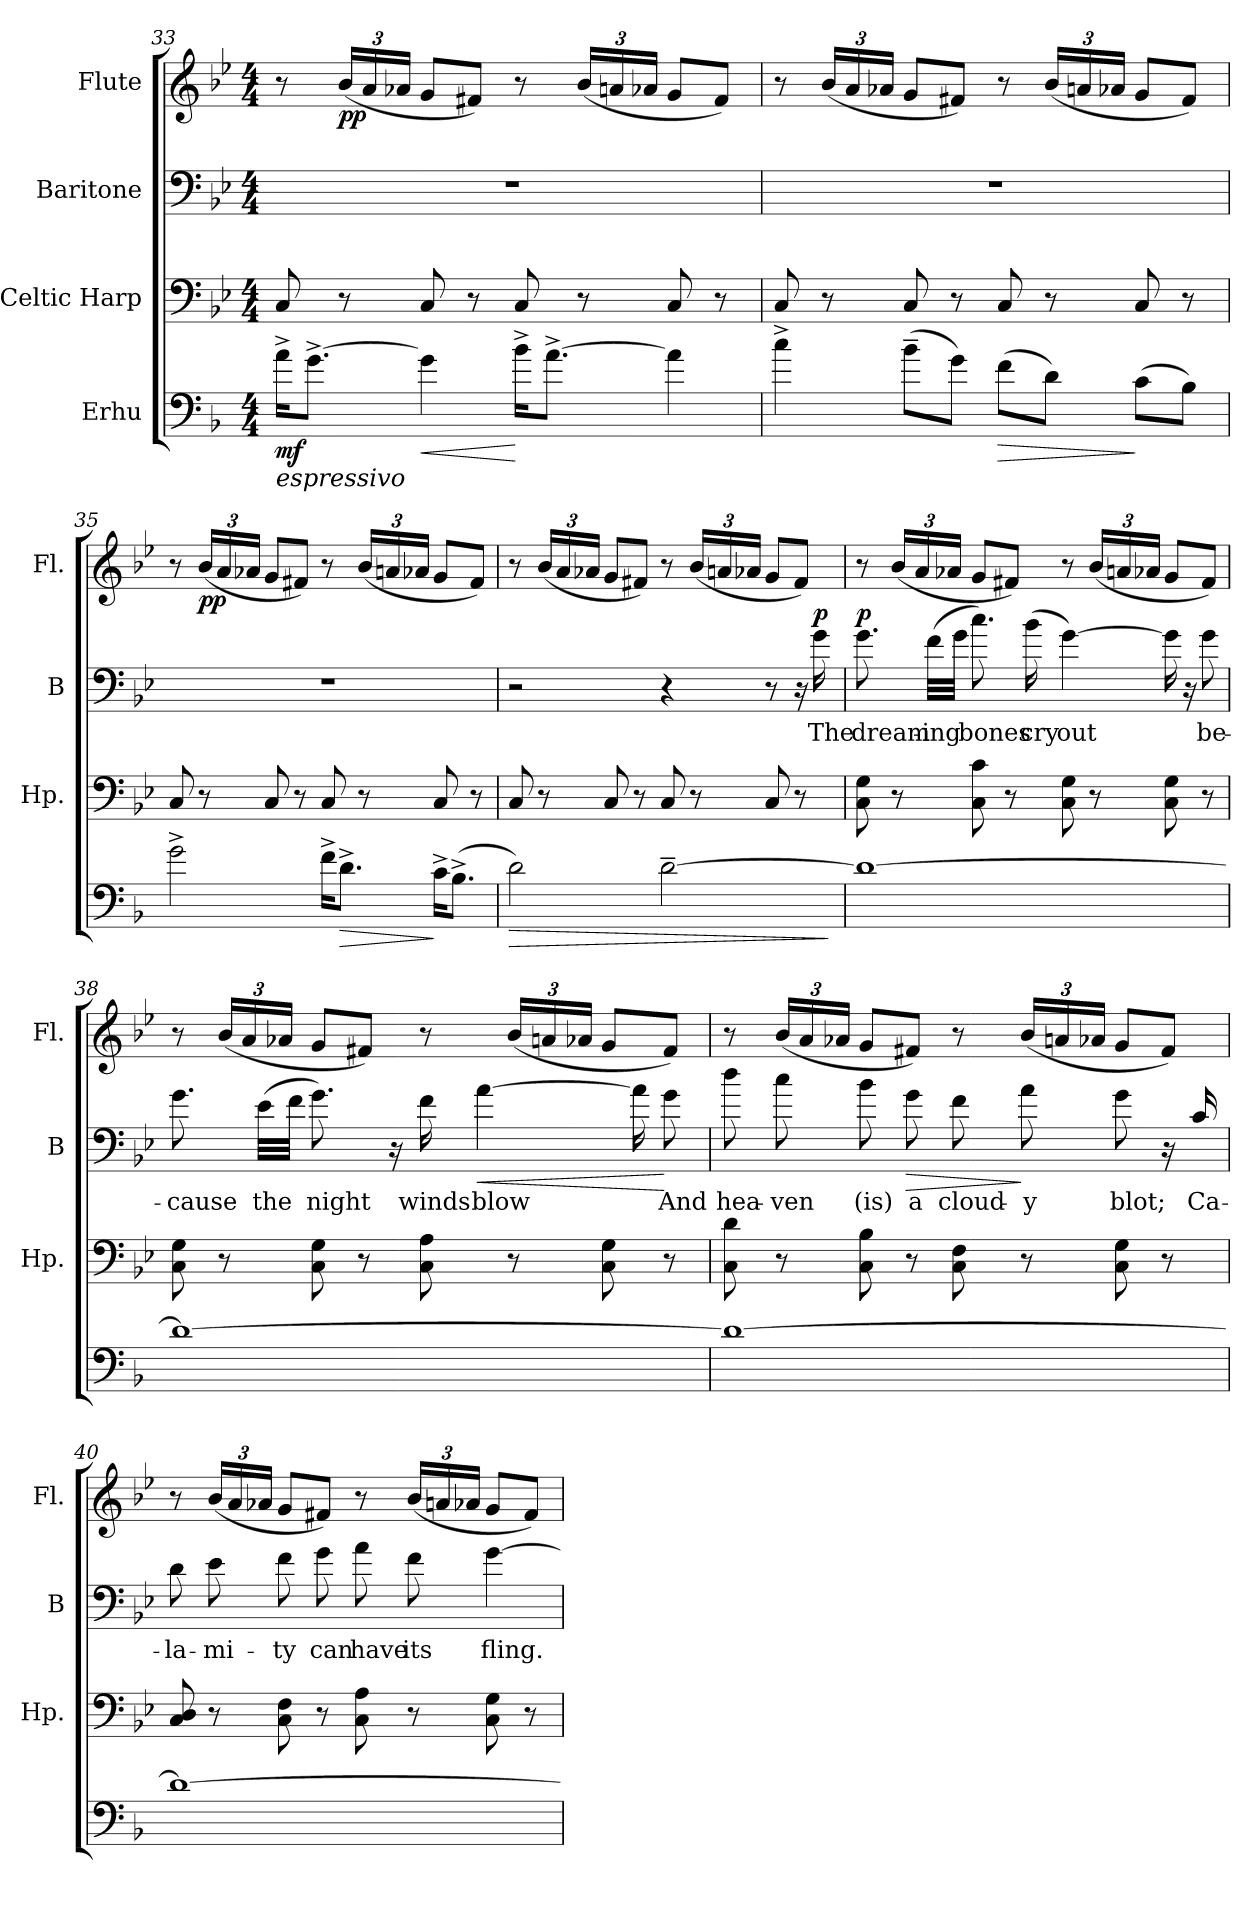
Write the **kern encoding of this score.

**kern	**dynam	**kern	**kern	**text	**dynam	**kern	**dynam
*part4	*part4	*part3	*part2	*part2	*part2	*part1	*part1
*staff4	*staff4	*staff3	*staff2	*staff2	*staff2	*staff1	*staff1
*I"Erhu	*	*I"Celtic Harp	*I"Baritone	*	*	*I"Flute	*
*	*	*I'Hp.	*I'B	*	*	*I'Fl.	*
!!LO:PB:g=z
*clefF4	*	*clefF4	*clefF4	*	*	*clefG2	*
*ITrd4c7	*	*	*ITrd7c12	*	*	*	*
*k[b-e-]	*	*k[b-e-]	*k[b-e-]	*	*	*k[b-e-]	*
*g:	*	*g:	*g:	*	*	*g:	*
*M4/4	*	*M4/4	*M4/4	*	*	*M4/4	*
=33	=33	=33	=33	=33	=33	=33	=33
!LO:TX:b:i:t=espressivo	!	!	!	!	!	!	!
!	!LO:DY:b	!	!	!	!	!	!
16d^>\KL	mf	8C/	1r	.	.	8r	.
[8.c^>\J	.	.	.	.	.	.	.
!	!	!	!	!	!	!	!LO:DY:b
.	.	8r	.	.	.	(<24b-/LL	pp
.	.	.	.	.	.	24a/	.
.	.	.	.	.	.	24a-X/JJ	.
!	!LO:HP:b	!	!	!	!	!	!
4c\]	<	8C/	.	.	.	8g/L	.
.	.	8r	.	.	.	8f#X/J)	.
16e-^>\KL	[	8C/	.	.	.	8r	.
[8.d^>\J	.	.	.	.	.	.	.
.	.	8r	.	.	.	(<24b-/LL	.
.	.	.	.	.	.	24an/	.
.	.	.	.	.	.	24a-X/JJ	.
4d\]	.	8C/	.	.	.	8g/L	.
.	.	8r	.	.	.	8f#/J)	.
=34	=34	=34	=34	=34	=34	=34	=34
4f^>\	.	8C/	1r	.	.	8r	.
.	.	8r	.	.	.	(<24b-/LL	.
.	.	.	.	.	.	24a/	.
.	.	.	.	.	.	24a-X/JJ	.
(>8e-~>\L	.	8C/	.	.	.	8g/L	.
8c\J)	.	8r	.	.	.	8f#X/J)	.
!	!LO:HP:b	!	!	!	!	!	!
(>8B-\L	>	8C/	.	.	.	8r	.
8G\J)	.	8r	.	.	.	(<24b-/LL	.
.	.	.	.	.	.	24an/	.
.	.	.	.	.	.	24a-X/JJ	.
(>8F\L	]	8C/	.	.	.	8g/L	.
8E-\J)	.	8r	.	.	.	8f#/J)	.
!!LO:LB:g=z
=35	=35	=35	=35	=35	=35	=35	=35
2c^>\	.	8C/	1r	.	.	8r	.
!	!	!	!	!	!	!	!LO:DY:b
.	.	8r	.	.	.	(<24b-/LL	pp
.	.	.	.	.	.	24a/	.
.	.	.	.	.	.	24a-X/JJ	.
.	.	8C/	.	.	.	8g/L	.
.	.	8r	.	.	.	8f#X/J)	.
16B-^>\KL	.	8C/	.	.	.	8r	.
!	!LO:HP:b	!	!	!	!	!	!
8.G^>\J	>	.	.	.	.	.	.
.	.	8r	.	.	.	(<24b-/LL	.
.	.	.	.	.	.	24an/	.
.	.	.	.	.	.	24a-X/JJ	.
16F^>\KL	]	8C/	.	.	.	8g/L	.
(>8.E-^>\J	.	.	.	.	.	.	.
.	.	8r	.	.	.	8f#/J)	.
=36	=36	=36	=36	=36	=36	=36	=36
!	!LO:HP:b	!	!	!	!	!	!
2G\)	>	8C/	2r	.	.	8r	.
.	.	8r	.	.	.	(<24b-/LL	.
.	.	.	.	.	.	24a/	.
.	.	.	.	.	.	24a-X/JJ	.
.	.	8C/	.	.	.	8g/L	.
.	.	8r	.	.	.	8f#X/J)	.
[2G~>\	.	8C/	4r	.	.	8r	.
.	.	8r	.	.	.	(<24b-/LL	.
.	.	.	.	.	.	24an/	.
.	.	.	.	.	.	24a-X/JJ	.
.	.	8C/	8r	.	.	8g/L	.
.	.	8r	16r	.	.	8f#/J)	.
!	!	!	!	!LO:LY:b	!LO:DY:a	!	!
.	.	.	16G\	The	p	.	.
.	]	.	.	.	.	.	.
!!LO:PB:g=z
=37	=37	=37	=37	=37	=37	=37	=37
!	!	!	!	!LO:LY:b	!LO:DY:a	!	!
1G_	.	8C\ 8G\	8.G\	dream-	p	8r	.
.	.	8r	.	.	.	(<24b-/LL	.
.	.	.	.	.	.	24a/	.
!	!	!	!	!LO:LY:b	!	!	!
.	.	.	(>32F\LLL	-ing	.	.	.
.	.	.	.	.	.	24a-X/JJ	.
.	.	.	32G\JJJ	.	.	.	.
!	!	!	!	!LO:LY:b	!	!	!
.	.	8C\ 8c\	8.c\)	bones	.	8g/L	.
.	.	8r	.	.	.	8f#X/J)	.
!	!	!	!	!LO:LY:b	!	!	!
.	.	.	(>16B-\	cry	.	.	.
!	!	!	!	!LO:LY:b	!	!	!
.	.	8C\ 8G\	[4G\)	out	.	8r	.
.	.	8r	.	.	.	(<24b-/LL	.
.	.	.	.	.	.	24an/	.
.	.	.	.	.	.	24a-X/JJ	.
.	.	8C\ 8G\	16G\]	.	.	8g/L	.
.	.	.	16r	.	.	.	.
!	!	!	!	!LO:LY:b	!	!	!
.	.	8r	8G\	be-	.	8f#/J)	.
=38	=38	=38	=38	=38	=38	=38	=38
!	!	!	!	!LO:LY:b	!	!	!
1G_	.	8C\ 8G\	8.G\	-cause	.	8r	.
.	.	8r	.	.	.	(<24b-/LL	.
.	.	.	.	.	.	24a/	.
!	!	!	!	!LO:LY:b	!	!	!
.	.	.	(>32E-\LLL	the	.	.	.
.	.	.	.	.	.	24a-X/JJ	.
.	.	.	32F\JJJ	.	.	.	.
!	!	!	!	!LO:LY:b	!	!	!
.	.	8C\ 8G\	8.G\)	night	.	8g/L	.
.	.	8r	.	.	.	8f#X/J)	.
.	.	.	16r	.	.	.	.
!	!	!	!	!LO:LY:b	!	!	!
.	.	8C\ 8A\	16F\	winds	.	8r	.
!	!	!	!	!LO:LY:b	!LO:HP:b	!	!
.	.	.	[4A\	blow	<	.	.
.	.	8r	.	.	.	(<24b-/LL	.
.	.	.	.	.	.	24an/	.
.	.	.	.	.	.	24a-X/JJ	.
.	.	8C\ 8G\	.	.	.	8g/L	.
.	.	.	16A\]	.	.	.	.
!	!	!	!	!LO:LY:b	!	!	!
.	.	8r	8G\	And	[	8f#/J)	.
!!LO:LB:g=z
=39	=39	=39	=39	=39	=39	=39	=39
!	!	!	!	!LO:LY:b	!	!	!
1G_	.	8C\ 8d\	8d\	hea-	.	8r	.
!	!	!	!	!LO:LY:b	!	!	!
.	.	8r	8c\	-ven	.	(<24b-/LL	.
.	.	.	.	.	.	24a/	.
.	.	.	.	.	.	24a-X/JJ	.
!	!	!	!	!LO:LY:b	!	!	!
.	.	8C\ 8B-\	8B-\	(is)	.	8g/L	.
!	!	!	!	!LO:LY:b	!LO:HP:b	!	!
.	.	8r	8G\	a	>	8f#X/J)	.
!	!	!	!	!LO:LY:b	!	!	!
.	.	8C\ 8F\	8F\	cloud-	.	8r	.
!	!	!	!	!LO:LY:b	!	!	!
.	.	8r	8A\	-y	]	(<24b-/LL	.
.	.	.	.	.	.	24an/	.
.	.	.	.	.	.	24a-X/JJ	.
!	!	!	!	!LO:LY:b	!	!	!
.	.	8C\ 8G\	8G\	blot;	.	8g/L	.
.	.	8r	16r	.	.	8f#/J)	.
!	!	!	!	!LO:LY:b	!	!	!
.	.	.	16C/	Ca-	.	.	.
=40	=40	=40	=40	=40	=40	=40	=40
!	!	!	!	!LO:LY:b	!	!	!
1G_	.	8C/ 8D/	8D\	-la-	.	8r	.
!	!	!	!	!LO:LY:b	!	!	!
.	.	8r	8E-\	-mi-	.	(<24b-/LL	.
.	.	.	.	.	.	24a/	.
.	.	.	.	.	.	24a-X/JJ	.
!	!	!	!	!LO:LY:b	!	!	!
.	.	8C\ 8F\	8F\	-ty	.	8g/L	.
!	!	!	!	!LO:LY:b	!	!	!
.	.	8r	8G\	can	.	8f#X/J)	.
!	!	!	!	!LO:LY:b	!	!	!
.	.	8C\ 8A\	8A\	have	.	8r	.
!	!	!	!	!LO:LY:b	!	!	!
.	.	8r	8F\	its	.	(<24b-/LL	.
.	.	.	.	.	.	24an/	.
.	.	.	.	.	.	24a-X/JJ	.
!	!	!	!	!LO:LY:b	!	!	!
.	.	8C\ 8G\	[4G\	fling.	.	8g/L	.
.	.	8r	.	.	.	8f#/J)	.
=	=	=	=	=	=	=	=
*-	*-	*-	*-	*-	*-	*-	*-
